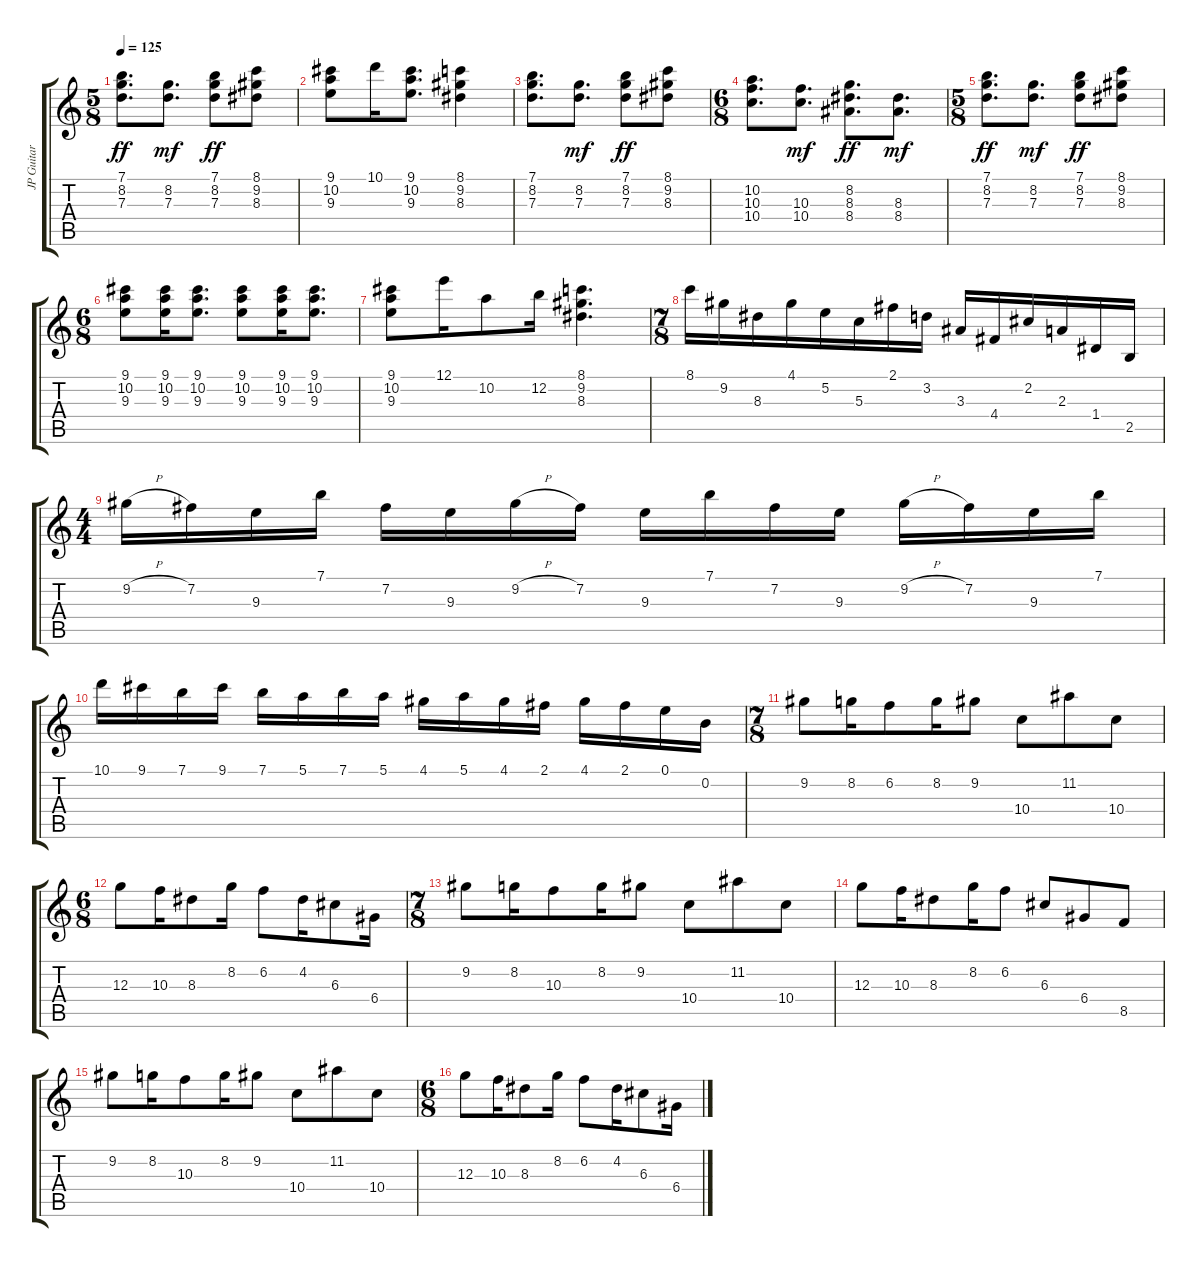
\track ("JP Guitar 1" "JP Guitar ") {instrument distortionguitar}
\staff {score tabs}
\tuning (E4 B3 G3 D3 A2 E2) {hide}
\ts (5 8)
\tempo 125
\clef g2
\ks c
(7.1 8.2 7.3).8{d dy ff} (8.2 7.3).8{d dy mf} (7.1 8.2 7.3).8{dy ff} (8.1 9.2 8.3).8 |
(9.1 10.2 9.3).8 10.1.16 (9.1 10.2 9.3).8{d} (8.1 9.2 8.3).4 |
(7.1 8.2 7.3).8{d} (8.2 7.3).8{d dy mf} (7.1 8.2 7.3).8{dy ff} (8.1 9.2 8.3).8 |
\ts (6 8)
(10.2 10.3 10.4).8{d} (10.3 10.4).8{d dy mf} (8.2 8.3 8.4).8{d dy ff} (8.3 8.4).8{d dy mf} |
\ts (5 8)
(7.1 8.2 7.3).8{d dy ff} (8.2 7.3).8{d dy mf} (7.1 8.2 7.3).8{dy ff} (8.1 9.2 8.3).8 |
\ts (6 8)
(9.1 10.2 9.3).8 (9.1 10.2 9.3).16 (9.1 10.2 9.3).8{d} (9.1 10.2 9.3).8 (9.1 10.2 9.3).16 (9.1 10.2 9.3).8{d} |
(9.1 10.2 9.3).8 12.1.16 10.2.8 12.2.16 (8.1 9.2 8.3).4{d} |
\ts (7 8)
8.1.16 9.2.16 8.3.16 4.1.16 5.2.16 5.3.16 2.1.16 3.2.16 3.3.16 4.4.16 2.2.16 2.3.16 1.4.16 2.5.16 |
\ts (4 4)
9.2{h}.16{volume 14 instrument acousticguitarnylon} 7.2.16 9.3.16 7.1.16 7.2.16 9.3.16 9.2{h}.16 7.2.16 9.3.16 7.1.16 7.2.16 9.3.16 9.2{h}.16 7.2.16 9.3.16 7.1.16 |
10.1.16 9.1.16 7.1.16 9.1.16 7.1.16 5.1.16 7.1.16 5.1.16 4.1.16 5.1.16 4.1.16 2.1.16 4.1.16 2.1.16 0.1.16 0.2.16 |
\ts (7 8)
9.2.8{volume 11 balance 16 instrument distortionguitar} 8.2.16 6.2.8 8.2.16 9.2.8 10.4.8 11.2.8 10.4.8 |
\ts (6 8)
12.3.8 10.3.16 8.3.8 8.2.16 6.2.8 4.2.16 6.3.8 6.4.16 |
\ts (7 8)
9.2.8 8.2.16 10.3.8 8.2.16 9.2.8 10.4.8 11.2.8 10.4.8 |
12.3.8 10.3.16 8.3.8 8.2.16 6.2.8 6.3.8 6.4.8 8.5.8 |
9.2.8 8.2.16 10.3.8 8.2.16 9.2.8 10.4.8 11.2.8 10.4.8 |
\ts (6 8)
12.3.8 10.3.16 8.3.8 8.2.16 6.2.8 4.2.16 6.3.8 6.4.16
